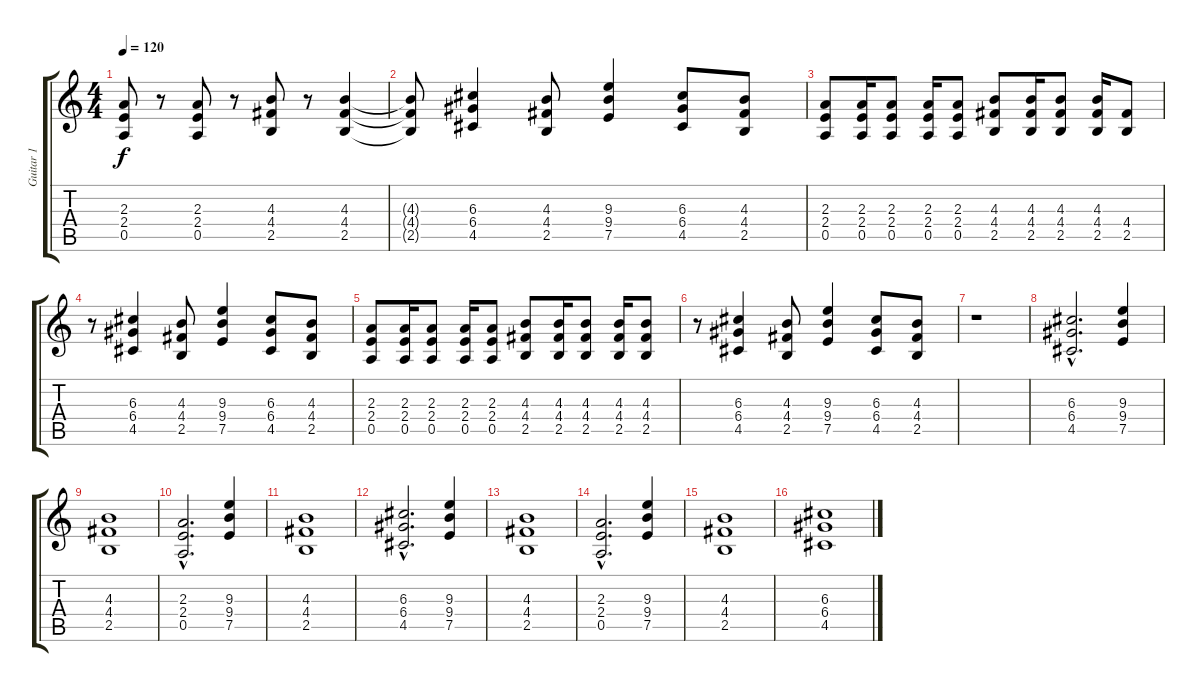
\track ("Guitar 1" "Guitar 1") {instrument distortionguitar}
\staff {score tabs}
\tuning (E4 B3 G3 D3 A2 E2) {hide}
\ts (4 4)
\tempo 120
\clef g2
\ks c
(2.3 2.4 0.5).8{dy f} r.8 (2.3 2.4 0.5).8 r.8 (4.3 4.4 2.5).8 r.8 (4.3 4.4 2.5).4 |
(4.3{t} 4.4{t} 2.5{t}).8 (6.3 6.4 4.5).4 (4.3 4.4 2.5).8 (9.3 9.4 7.5).4 (6.3 6.4 4.5).8 (4.3 4.4 2.5).8 |
(2.3 2.4 0.5).8 (2.3 2.4 0.5).16 (2.3 2.4 0.5).8 (2.3 2.4 0.5).16 (2.3 2.4 0.5).8 (4.3 4.4 2.5).8 (4.3 4.4 2.5).16 (4.3 4.4 2.5).8 (4.3 4.4 2.5).16 (4.4 2.5).8 |
r.8 (6.3 6.4 4.5).4 (4.3 4.4 2.5).8 (9.3 9.4 7.5).4 (6.3 6.4 4.5).8 (4.3 4.4 2.5).8 |
(2.3 2.4 0.5).8 (2.3 2.4 0.5).16 (2.3 2.4 0.5).8 (2.3 2.4 0.5).16 (2.3 2.4 0.5).8 (4.3 4.4 2.5).8 (4.3 4.4 2.5).16 (4.3 4.4 2.5).8 (4.3 4.4 2.5).16 (4.3 4.4 2.5).8 |
r.8 (6.3 6.4 4.5).4 (4.3 4.4 2.5).8 (9.3 9.4 7.5).4 (6.3 6.4 4.5).8 (4.3 4.4 2.5).8 |
r.1 |
(6.3{hac} 6.4{hac} 4.5{hac}).2{d} (9.3 9.4 7.5).4 |
(4.3 4.4 2.5).1 |
(2.3{hac} 2.4{hac} 0.5{hac}).2{d} (9.3 9.4 7.5).4 |
(4.3 4.4 2.5).1 |
(6.3{hac} 6.4{hac} 4.5{hac}).2{d} (9.3 9.4 7.5).4 |
(4.3 4.4 2.5).1 |
(2.3{hac} 2.4{hac} 0.5{hac}).2{d} (9.3 9.4 7.5).4 |
(4.3 4.4 2.5).1 |
(6.3 6.4 4.5).1
